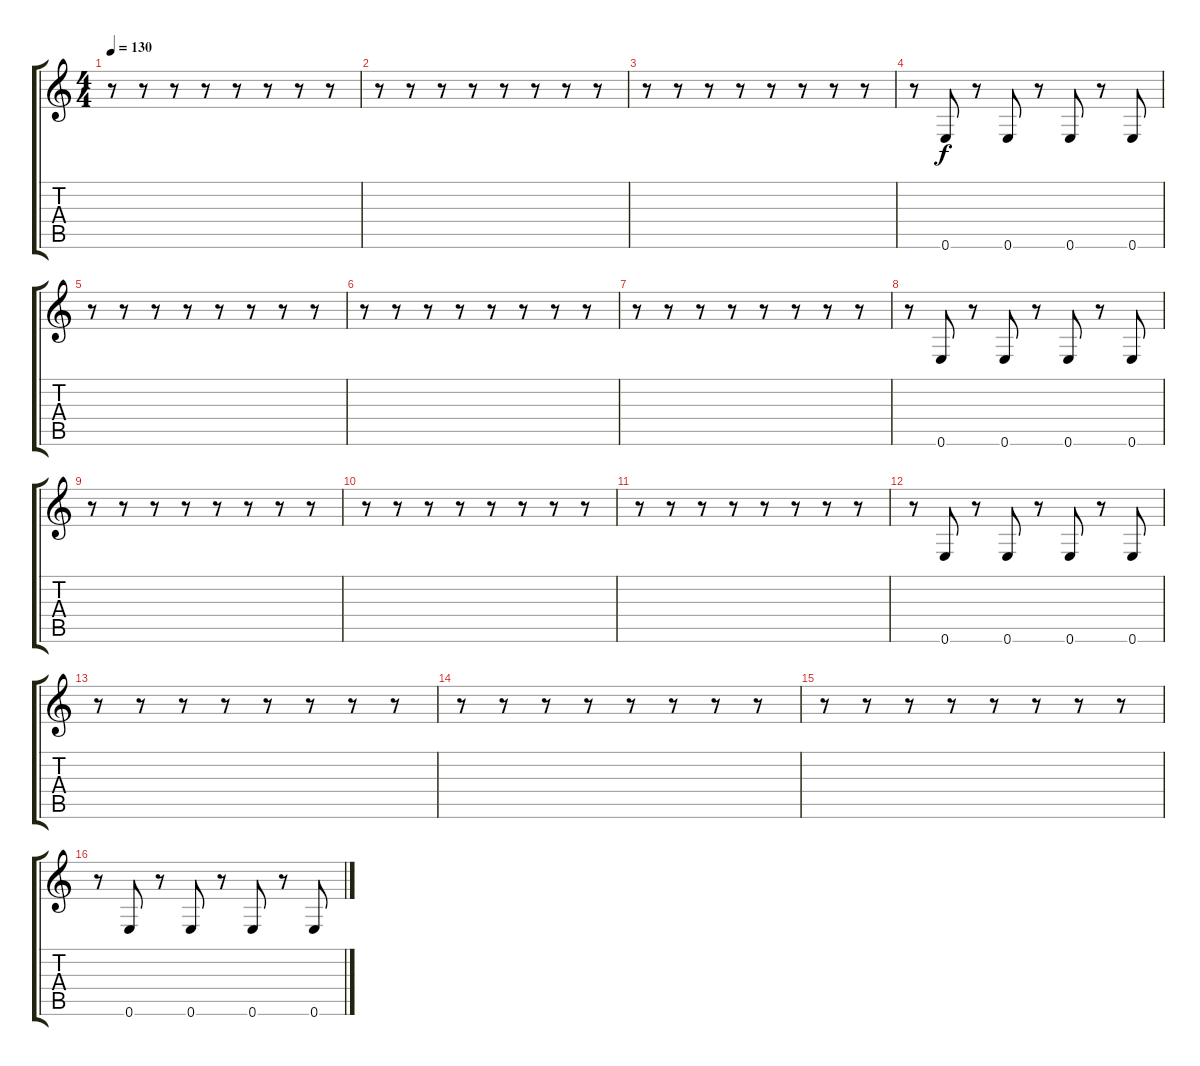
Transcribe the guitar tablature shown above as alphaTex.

\track "" {instrument synthbass1}
\staff {score tabs}
\tuning (E4 B3 G3 D3 A2 E2) {hide}
\ts (4 4)
\tempo 130
\clef g2
\ks c
r.8{dy f} r.8 r.8 r.8 r.8 r.8 r.8 r.8 |
r.8 r.8 r.8 r.8 r.8 r.8 r.8 r.8 |
r.8 r.8 r.8 r.8 r.8 r.8 r.8 r.8 |
r.8 0.6.8 r.8 0.6.8 r.8 0.6.8 r.8 0.6.8 |
r.8 r.8 r.8 r.8 r.8 r.8 r.8 r.8 |
r.8 r.8 r.8 r.8 r.8 r.8 r.8 r.8 |
r.8 r.8 r.8 r.8 r.8 r.8 r.8 r.8 |
r.8 0.6.8 r.8 0.6.8 r.8 0.6.8 r.8 0.6.8 |
r.8 r.8 r.8 r.8 r.8 r.8 r.8 r.8 |
r.8 r.8 r.8 r.8 r.8 r.8 r.8 r.8 |
r.8 r.8 r.8 r.8 r.8 r.8 r.8 r.8 |
r.8 0.6.8 r.8 0.6.8 r.8 0.6.8 r.8 0.6.8 |
r.8 r.8 r.8 r.8 r.8 r.8 r.8 r.8 |
r.8 r.8 r.8 r.8 r.8 r.8 r.8 r.8 |
r.8 r.8 r.8 r.8 r.8 r.8 r.8 r.8 |
r.8 0.6.8 r.8 0.6.8 r.8 0.6.8 r.8 0.6.8
